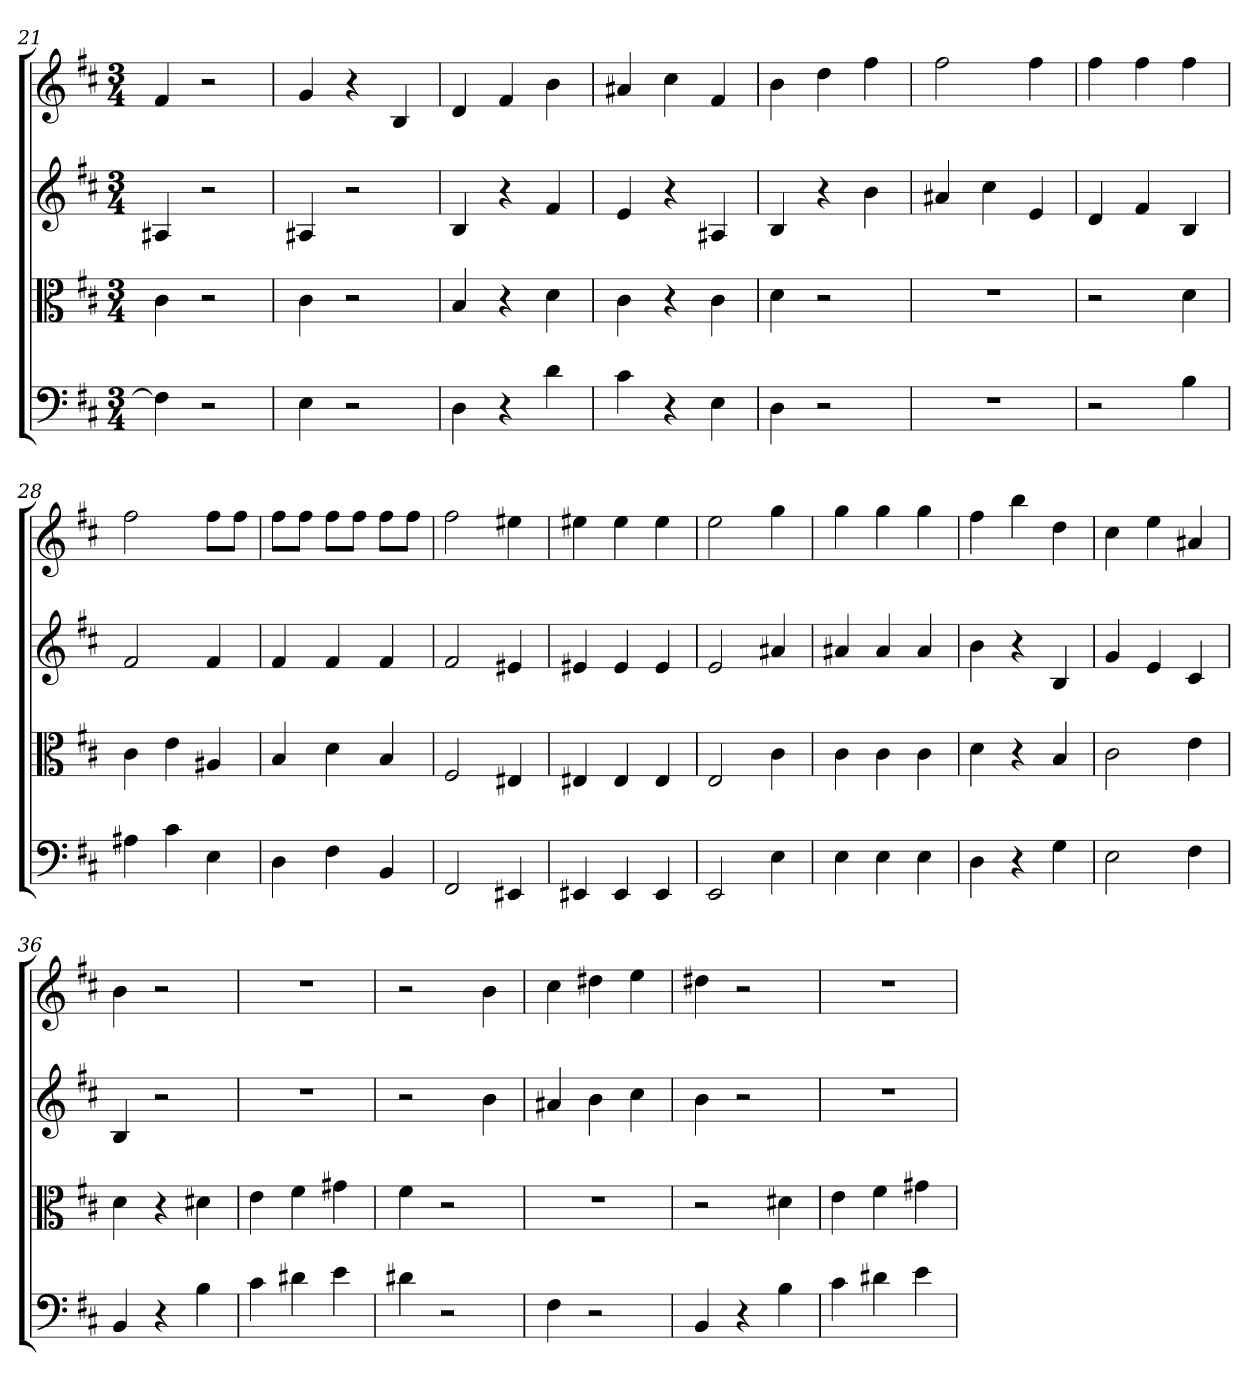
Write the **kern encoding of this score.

**kern	**kern	**kern	**kern
*part4	*part3	*part2	*part1
*staff4	*staff3	*staff2	*staff1
*clefF4	*clefC3	*	*
*k[f#c#]	*k[f#c#]	*k[f#c#]	*k[f#c#]
*b:	*b:	*b:	*b:
*M3/4	*M3/4	*M3/4	*M3/4
=21	=21	=21	=21
4F#]	4c#	4A#X	4f#
2r	2r	2r	2r
=22	=22	=22	=22
4E	4c#	4A#X	4g
2r	2r	2r	4r
.	.	.	4B
=23	=23	=23	=23
4D	4B	4B	4d
4r	4r	4r	4f#
4d	4d	4f#	4b
=24	=24	=24	=24
4c#	4c#	4e	4a#X
4r	4r	4r	4cc#
4E	4c#	4A#X	4f#
=25	=25	=25	=25
4D	4d	4B	4b
2r	2r	4r	4dd
.	.	4b	4ff#
=26	=26	=26	=26
2.r	2.r	4a#X	2ff#
.	.	4cc#	.
.	.	4e	4ff#
=27	=27	=27	=27
2r	2r	4d	4ff#
.	.	4f#	4ff#
4B	4d	4B	4ff#
=28	=28	=28	=28
4A#X	4c#	2f#	2ff#
4c#	4e	.	.
4E	4A#X	4f#	8ff#L
.	.	.	8ff#J
=29	=29	=29	=29
4D	4B	4f#	8ff#L
.	.	.	8ff#J
4F#	4d	4f#	8ff#L
.	.	.	8ff#J
4BB	4B	4f#	8ff#L
.	.	.	8ff#J
=30	=30	=30	=30
2FF#	2F#	2f#	2ff#
4EE#X	4E#X	4e#X	4ee#X
=31	=31	=31	=31
4EE#X	4E#X	4e#X	4ee#X
4EE#	4E#	4e#	4ee#
4EE#	4E#	4e#	4ee#
=32	=32	=32	=32
2EE	2E	2e	2ee
4E	4c#	4a#X	4gg
=33	=33	=33	=33
4E	4c#	4a#X	4gg
4E	4c#	4a#	4gg
4E	4c#	4a#	4gg
=34	=34	=34	=34
4D	4d	4b	4ff#
4r	4r	4r	4bb
4G	4B	4B	4dd
=35	=35	=35	=35
2E	2c#	4g	4cc#
.	.	4e	4ee
4F#	4e	4c#	4a#X
=36	=36	=36	=36
4BB	4d	4B	4b
4r	4r	2r	2r
4B	4d#X	.	.
=37	=37	=37	=37
4c#	4e	2.r	2.r
4d#X	4f#	.	.
4e	4g#X	.	.
=38	=38	=38	=38
4d#X	4f#	2r	2r
2r	2r	.	.
.	.	4b	4b
=39	=39	=39	=39
4F#	2.r	4a#X	4cc#
2r	.	4b	4dd#X
.	.	4cc#	4ee
=40	=40	=40	=40
4BB	2r	4b	4dd#X
4r	.	2r	2r
4B	4d#X	.	.
=41	=41	=41	=41
4c#	4e	2.r	2.r
4d#X	4f#	.	.
4e	4g#X	.	.
=	=	=	=
*-	*-	*-	*-
